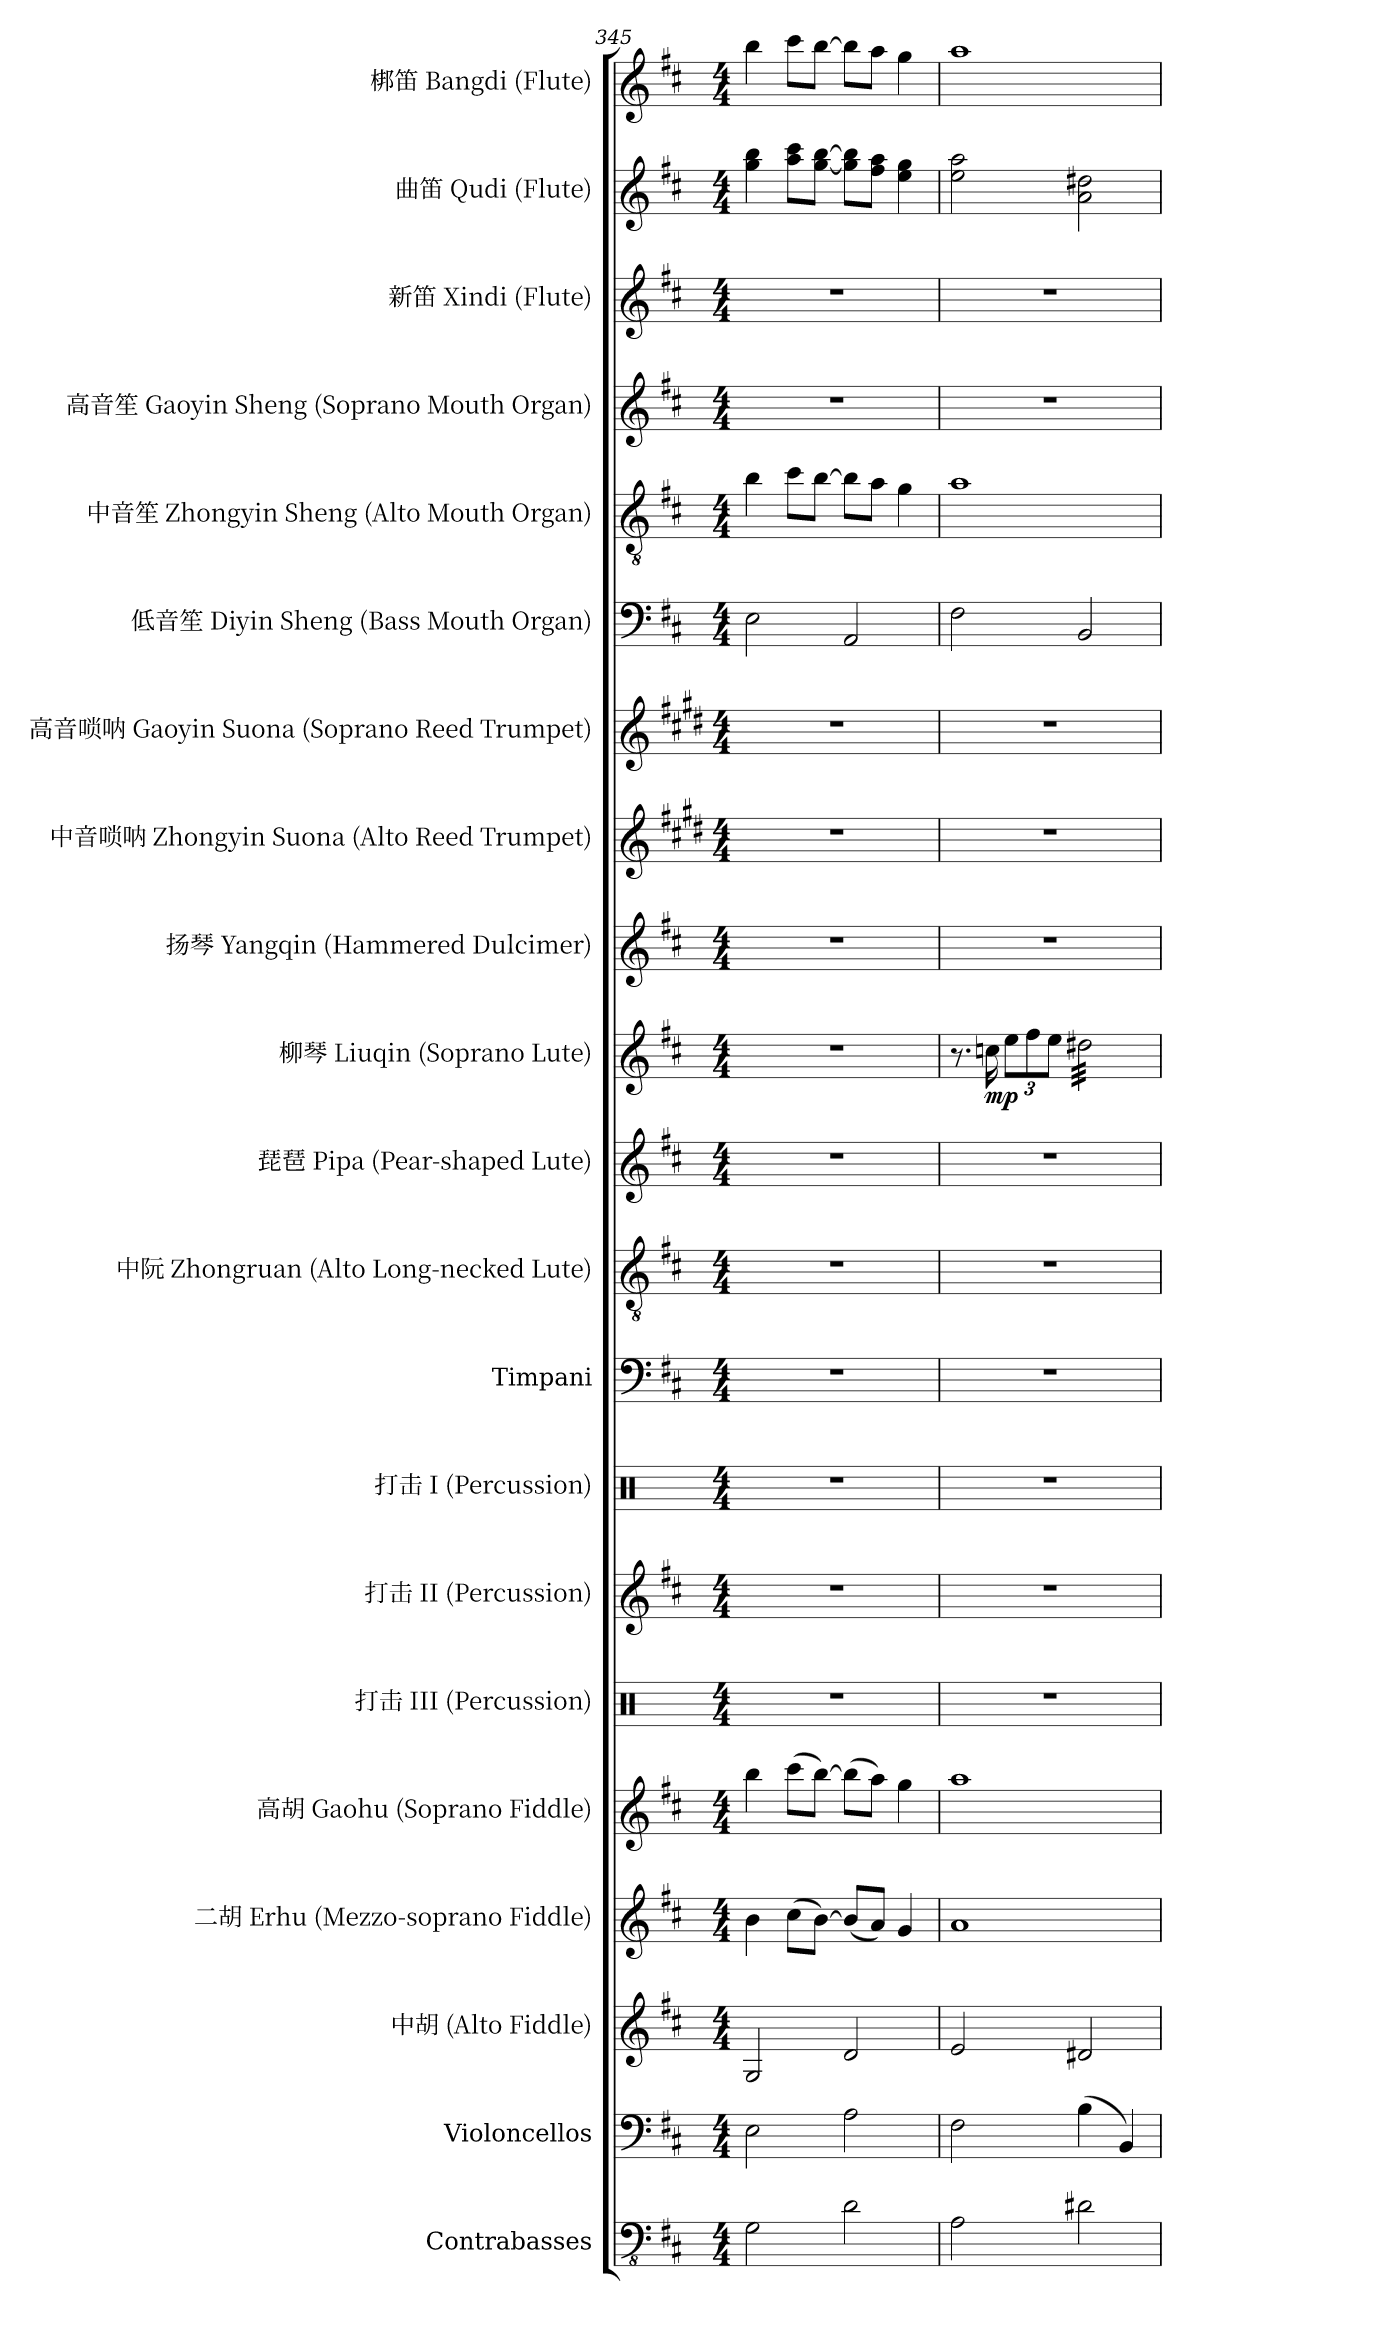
**kern	**kern	**kern	**kern	**kern	**kern	**kern	**kern	**kern	**kern	**kern	**kern	**dynam	**kern	**kern	**kern	**kern	**kern	**kern	**kern	**kern	**kern
*part21	*part20	*part19	*part18	*part17	*part16	*part15	*part14	*part13	*part12	*part11	*part10	*part10	*part9	*part8	*part7	*part6	*part5	*part4	*part3	*part2	*part1
*staff21	*staff20	*staff19	*staff18	*staff17	*staff16	*staff15	*staff14	*staff13	*staff12	*staff11	*staff10	*staff10	*staff9	*staff8	*staff7	*staff6	*staff5	*staff4	*staff3	*staff2	*staff1
*I"Contrabasses	*I"Violoncellos	*I"中胡 (Alto Fiddle)	*I"二胡 Erhu (Mezzo-soprano Fiddle)	*I"高胡 Gaohu (Soprano Fiddle)	*I"打击 III (Percussion)	*I"打击 II (Percussion)	*I"打击 I (Percussion)	*I"Timpani	*I"中阮 Zhongruan (Alto Long-necked Lute)	*I"琵琶 Pipa (Pear-shaped Lute)	*I"柳琴 Liuqin (Soprano Lute)	*	*I"扬琴 Yangqin  (Hammered Dulcimer)	*I"中音唢呐 Zhongyin Suona (Alto Reed Trumpet)	*I"高音唢呐 Gaoyin Suona (Soprano Reed Trumpet)	*I"低音笙 Diyin Sheng (Bass Mouth Organ)	*I"中音笙 Zhongyin Sheng (Alto Mouth Organ)	*I"高音笙 Gaoyin Sheng (Soprano Mouth Organ)	*I"新笛 Xindi (Flute)	*I"曲笛 Qudi (Flute)	*I"梆笛 Bangdi (Flute)
*I'Cbs.	*I'Vcs.	*	*	*	*I'打击 III	*I'打击 II	*I'打击 I	*I'Timp.	*	*	*	*	*	*	*	*	*	*	*	*	*
*clefFv4	*clefF4	*clefG2	*clefG2	*clefG2	*clefX	*clefG2	*clefX	*clefF4	*clefGv2	*clefG2	*clefG2	*	*clefG2	*clefG2	*clefG2	*clefF4	*clefGv2	*clefG2	*clefG2	*clefG2	*clefG2
*	*	*	*	*	*	*	*	*	*	*ITrd7c12	*	*	*	*ITrd1c2	*ITrd1c2	*	*	*	*	*	*
*k[f#c#]	*k[f#c#]	*k[f#c#]	*k[f#c#]	*k[f#c#]	*k[]	*k[f#c#]	*k[]	*k[f#c#]	*k[f#c#]	*k[f#c#]	*k[f#c#]	*	*k[f#c#]	*k[f#c#]	*k[f#c#]	*k[f#c#]	*k[f#c#]	*k[f#c#]	*k[f#c#]	*k[f#c#]	*k[f#c#]
*M4/4	*M4/4	*M4/4	*M4/4	*M4/4	*M4/4	*M4/4	*M4/4	*M4/4	*M4/4	*M4/4	*M4/4	*	*M4/4	*M4/4	*M4/4	*M4/4	*M4/4	*M4/4	*M4/4	*M4/4	*M4/4
=345	=345	=345	=345	=345	=345	=345	=345	=345	=345	=345	=345	=345	=345	=345	=345	=345	=345	=345	=345	=345	=345
2GG\	2E\	2G/	4b\	4bb\	1r	1r	1r	1r	1r	1r	1r	.	1r	1r	1r	2E\	4b\	1r	1r	4gg\ 4bb\	4bb\
.	.	.	(8cc#\L	(8ccc#\L	.	.	.	.	.	.	.	.	.	.	.	.	8cc#\L	.	.	8aa\ 8ccc#\L	8ccc#\L
.	.	.	[8b\J)	[8bb\J)	.	.	.	.	.	.	.	.	.	.	.	.	[8b\J	.	.	[8gg\ [8bb\J	[8bb\J
2D\	2A\	2d/	(8b/L]	(8bb\L]	.	.	.	.	.	.	.	.	.	.	.	2AA/	8b\L]	.	.	8gg\] 8bb\]L	8bb\L]
.	.	.	8a/J)	8aa\J)	.	.	.	.	.	.	.	.	.	.	.	.	8a\J	.	.	8ff#\ 8aa\J	8aa\J
.	.	.	4g/	4gg\	.	.	.	.	.	.	.	.	.	.	.	.	4g\	.	.	4ee\ 4gg\	4gg\
=346	=346	=346	=346	=346	=346	=346	=346	=346	=346	=346	=346	=346	=346	=346	=346	=346	=346	=346	=346	=346	=346
2AA\	2F#\	2e/	1a	1aa	1r	1r	1r	1r	1r	1r	8.r	.	1r	1r	1r	2F#\	1a	1r	1r	2ee\ 2aa\	1aa
!	!	!	!	!	!	!	!	!	!	!	!	!LO:DY:b	!	!	!	!	!	!	!	!	!
.	.	.	.	.	.	.	.	.	.	.	16ccn\	mp	.	.	.	.	.	.	.	.	.
*	*	*	*	*	*	*	*	*	*	*	*Xbrackettup	*	*	*	*	*	*	*	*	*	*
.	.	.	.	.	.	.	.	.	.	.	12ee\L	.	.	.	.	.	.	.	.	.	.
.	.	.	.	.	.	.	.	.	.	.	12ff#\	.	.	.	.	.	.	.	.	.	.
.	.	.	.	.	.	.	.	.	.	.	12ee\J	.	.	.	.	.	.	.	.	.	.
*	*	*	*	*	*	*	*	*	*	*	*tremolo	*	*	*	*	*	*	*	*	*	*
2D#X\	(4B\	2d#X/	.	.	.	.	.	.	.	.	32dd#X\LLL	.	.	.	.	2BB/	.	.	.	2a\ 2dd#X\	.
.	.	.	.	.	.	.	.	.	.	.	32dd#X\	.	.	.	.	.	.	.	.	.	.
.	.	.	.	.	.	.	.	.	.	.	32dd#X\	.	.	.	.	.	.	.	.	.	.
.	.	.	.	.	.	.	.	.	.	.	32dd#X\	.	.	.	.	.	.	.	.	.	.
.	.	.	.	.	.	.	.	.	.	.	32dd#X\	.	.	.	.	.	.	.	.	.	.
.	.	.	.	.	.	.	.	.	.	.	32dd#X\	.	.	.	.	.	.	.	.	.	.
.	.	.	.	.	.	.	.	.	.	.	32dd#X\	.	.	.	.	.	.	.	.	.	.
.	.	.	.	.	.	.	.	.	.	.	32dd#X\	.	.	.	.	.	.	.	.	.	.
.	4BB/)	.	.	.	.	.	.	.	.	.	32dd#X\	.	.	.	.	.	.	.	.	.	.
.	.	.	.	.	.	.	.	.	.	.	32dd#X\	.	.	.	.	.	.	.	.	.	.
.	.	.	.	.	.	.	.	.	.	.	32dd#X\	.	.	.	.	.	.	.	.	.	.
.	.	.	.	.	.	.	.	.	.	.	32dd#X\	.	.	.	.	.	.	.	.	.	.
.	.	.	.	.	.	.	.	.	.	.	32dd#X\	.	.	.	.	.	.	.	.	.	.
.	.	.	.	.	.	.	.	.	.	.	32dd#X\	.	.	.	.	.	.	.	.	.	.
.	.	.	.	.	.	.	.	.	.	.	32dd#X\	.	.	.	.	.	.	.	.	.	.
.	.	.	.	.	.	.	.	.	.	.	32dd#X\JJJ	.	.	.	.	.	.	.	.	.	.
*	*	*	*	*	*	*	*	*	*	*	*Xtremolo	*	*	*	*	*	*	*	*	*	*
=	=	=	=	=	=	=	=	=	=	=	=	=	=	=	=	=	=	=	=	=	=
*-	*-	*-	*-	*-	*-	*-	*-	*-	*-	*-	*-	*-	*-	*-	*-	*-	*-	*-	*-	*-	*-
